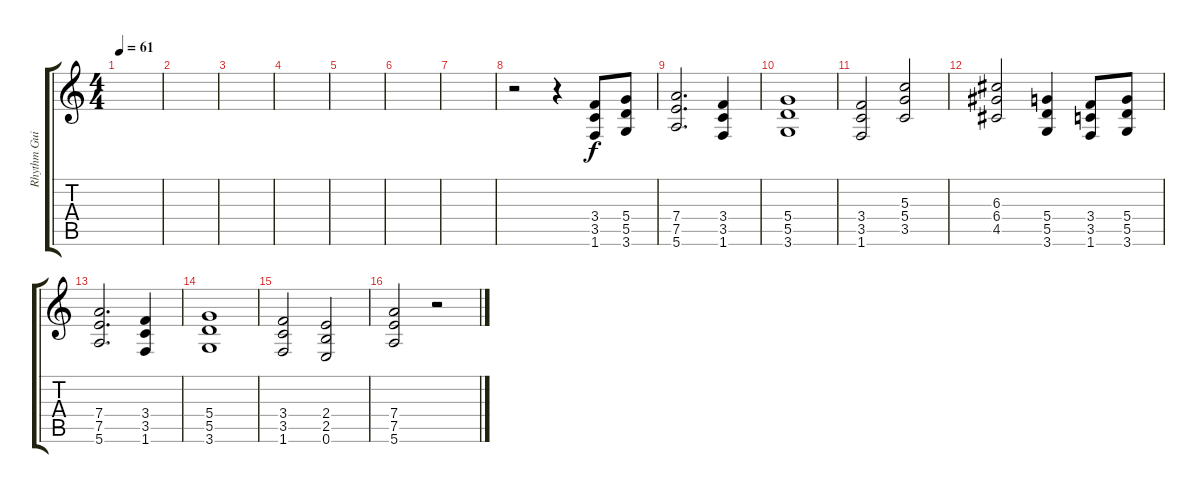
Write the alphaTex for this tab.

\track ("Rhythm Guitar" "Rhythm Gui") {instrument distortionguitar}
\staff {score tabs}
\tuning (E4 B3 G3 D3 A2 E2) {hide}
\ts (4 4)
\tempo 61
\clef g2
\ks c
|
|
|
|
|
|
|
r.2 r.4 (3.4 3.5 1.6).8 (5.4 5.5 3.6).8 |
(7.4 7.5 5.6).2{d} (3.4 3.5 1.6).4 |
(5.4 5.5 3.6).1 |
(3.4 3.5 1.6).2 (5.3 5.4 3.5).2 |
(6.3 6.4 4.5).2 (5.4 5.5 3.6).4 (3.4 3.5 1.6).8 (5.4 5.5 3.6).8 |
(7.4 7.5 5.6).2{d} (3.4 3.5 1.6).4 |
(5.4 5.5 3.6).1 |
(3.4 3.5 1.6).2 (2.4 2.5 0.6).2 |
(7.4 7.5 5.6).2 r.2
